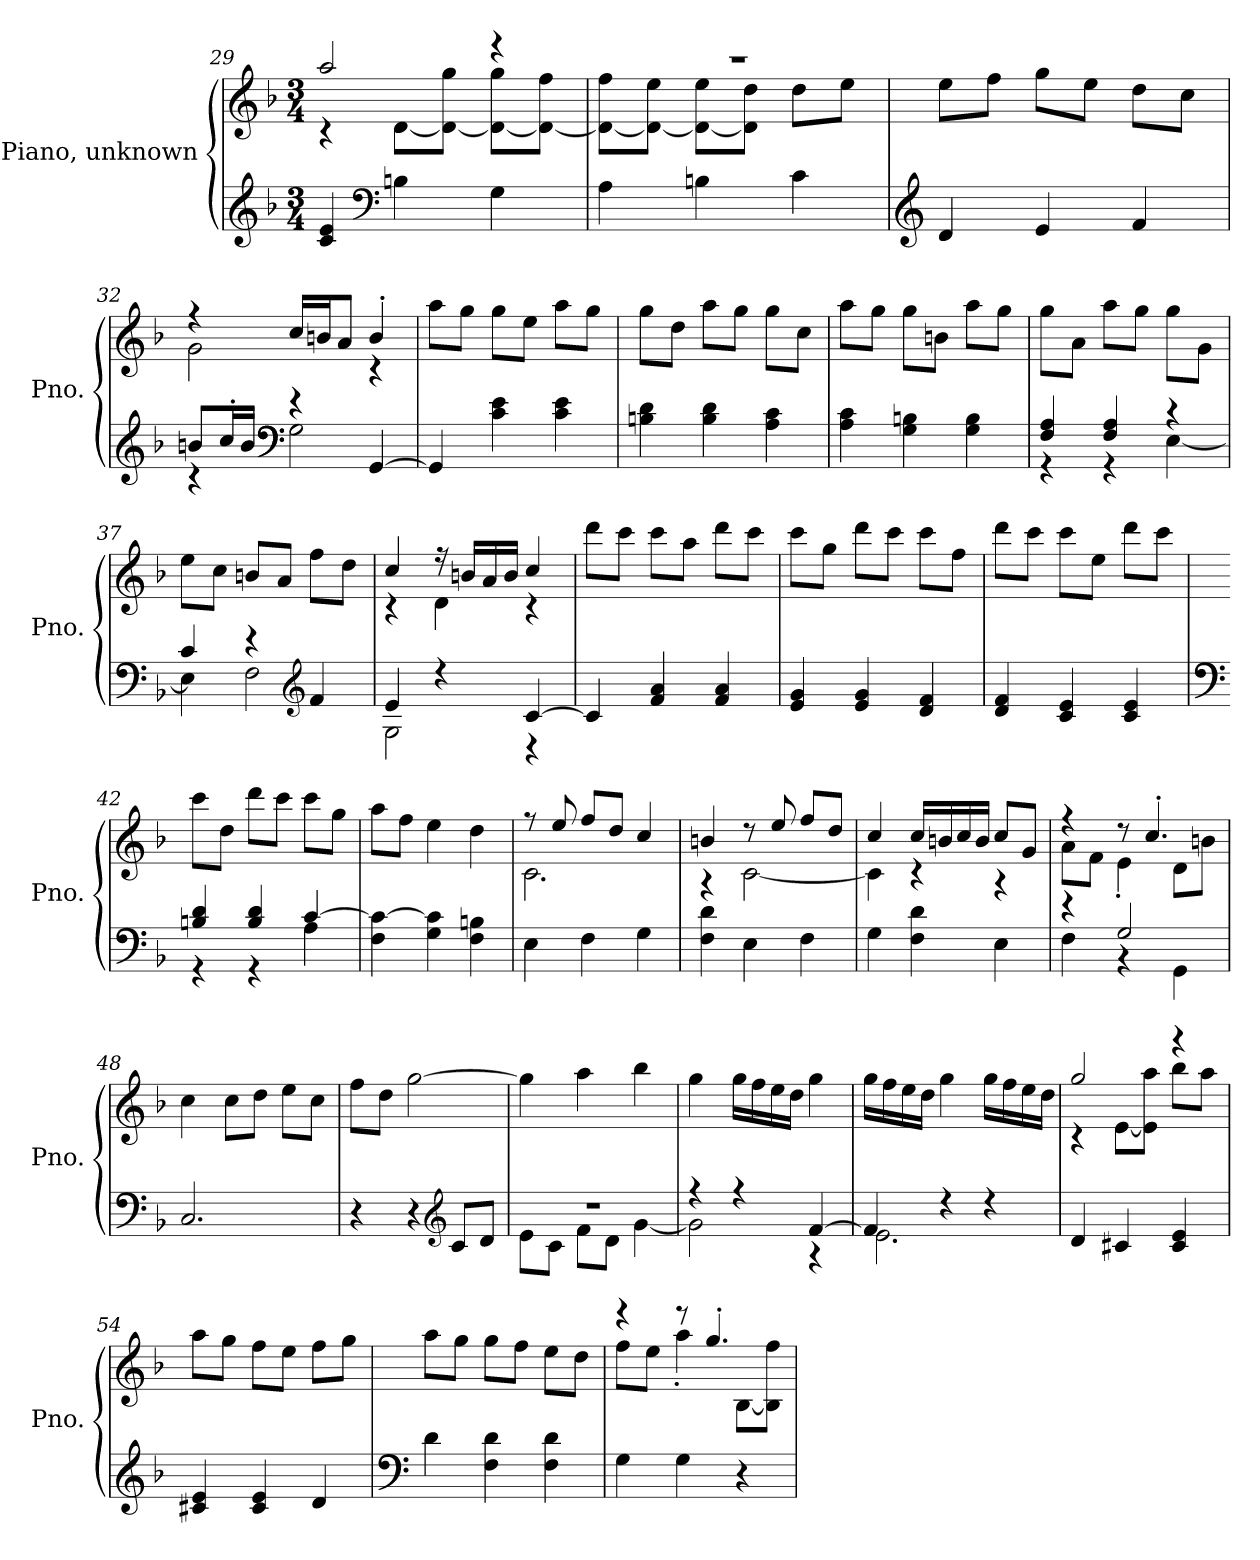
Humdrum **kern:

**kern	**kern
*part1	*part1
*staff2	*staff1
*I"Piano, unknown	*
*I'Pno.	*
*clefG2	*clefG2
*k[b-]	*k[b-]
*M3/4	*M3/4
=29	=29
*	*^
4c/ 4e/	2aa/	4r
*clefF4	*	*
4Bn\	.	[8d\L
.	.	8d\_ 8gg\J
4G\	4r	8d\_ 8gg\L
.	.	8d\_ 8ff\J
=30	=30	=30
4A\	2.r	8d\_ 8ff\L
.	.	8d\_ 8ee\J
4Bn\	.	8d\_ 8ee\L
.	.	8d\] 8dd\J
4c\	.	8dd\L
.	.	8ee\J
*	*v	*v
=31	=31
*clefG2	*
4d/	8ee\L
.	8ff\J
4e/	8gg\L
.	8ee\J
4f/	8dd\L
.	8cc\J
!!LO:LB:g=z
=32	=32
*^	*^
8bn/L	4r	4r	2g\
16cc'/L	.	.	.
16b/JJ	.	.	.
*clefF4	*	*	*
4r	2G\	16cc/LL	.
.	.	16bn/J	.
.	.	8a/J	.
[4GG/	.	4b'/	4r
*v	*v	*	*
*	*v	*v
=33	=33
4GG/]	8aa\L
.	8gg\J
4c\ 4e\	8gg\L
.	8ee\J
4c\ 4e\	8aa\L
.	8gg\J
=34	=34
4Bn\ 4d\	8gg\L
.	8dd\J
4B\ 4d\	8aa\L
.	8gg\J
4A\ 4c\	8gg\L
.	8cc\J
=35	=35
4A\ 4c\	8aa\L
.	8gg\J
4G\ 4Bn\	8gg\L
.	8bn\J
4G\ 4B\	8aa\L
.	8gg\J
=36	=36
*^	*
4F/ 4A/	4r	8gg\L
.	.	8a\J
4F/ 4A/	4r	8aa\L
.	.	8gg\J
4r	[4E\	8gg\L
.	.	8g\J
!!LO:LB:g=z
=37	=37	=37
4c/	4E\]	8ee\L
.	.	8cc\J
4r	2F\	8bn/L
.	.	8a/J
*clefG2	*	*
4f/	.	8ff\L
.	.	8dd\J
=38	=38	=38
*	*	*^
4e/	2G\	4cc/	4r
4r	.	16r	4d\
.	.	16bn/LL	.
.	.	16a/	.
.	.	16b/JJ	.
[4c/	4r	4cc/	4r
*v	*v	*	*
*	*v	*v
=39	=39
4c/]	8ddd\L
.	8ccc\J
4f/ 4a/	8ccc\L
.	8aa\J
4f/ 4a/	8ddd\L
.	8ccc\J
=40	=40
4e/ 4g/	8ccc\L
.	8gg\J
4e/ 4g/	8ddd\L
.	8ccc\J
4d/ 4f/	8ccc\L
.	8ff\J
=41	=41
4d/ 4f/	8ddd\L
.	8ccc\J
4c/ 4e/	8ccc\L
.	8ee\J
4c/ 4e/	8ddd\L
.	8ccc\J
!!LO:LB:g=z
=42	=42
*clefF4	*
*^	*
4Bn/ 4d/	4r	8ccc\L
.	.	8dd\J
4B/ 4d/	4r	8ddd\L
.	.	8ccc\J
[4c/	4A\	8ccc\L
.	.	8gg\J
*v	*v	*
=43	=43
4F\ 4c\_	8aa\L
.	8ff\J
4G\ 4c\]	4ee\
4F\ 4Bn\	4dd\
=44	=44
*	*^
4E\	8r	2.c\
.	8ee/	.
4F\	8ff/L	.
.	8dd/J	.
4G\	4cc/	.
=45	=45	=45
4F\ 4d\	4bn/	4r
4E\	8r	[2c\
.	8ee/	.
4F\	8ff/L	.
.	8dd/J	.
=46	=46	=46
4G\	4cc/	4c\]
4F\ 4d\	16cc/LL	4r
.	16bn/	.
.	16cc/	.
.	16b/JJ	.
4E\	8cc/L	4r
.	8g/J	.
=47	=47	=47
*^	*	*
4r	4F\	4r	8a\L
.	.	.	8f\J
2G/	4r	8r	4e'\
.	.	4.cc'/	.
.	4GG\	.	8d\L
.	.	.	8bn\J
*v	*v	*	*
*	*v	*v
!!LO:LB:g=z
=48	=48
2.C/	4cc\
.	8cc\L
.	8dd\J
.	8ee\L
.	8cc\J
=49	=49
4r	8ff\L
.	8dd\J
4r	[2gg\
*clefG2	*
8c/L	.
8d/J	.
=50	=50
*^	*
2.r	8e\L	4gg\]
.	8c\J	.
.	8f\L	4aa\
.	8d\J	.
.	[4g\	4bb-\
=51	=51	=51
4r	2g\]	4gg\
4r	.	16gg\LL
.	.	16ff\
.	.	16ee\
.	.	16dd\JJ
[4f/	4r	4gg\
=52	=52	=52
4f/]	2.e\	16gg\LL
.	.	16ff\
.	.	16ee\
.	.	16dd\JJ
4r	.	4gg\
4r	.	16gg\LL
.	.	16ff\
.	.	16ee\
.	.	16dd\JJ
*v	*v	*
=53	=53
*	*^
4d/	2gg/	4r
4c#X/	.	[8e\L
.	.	8e\] 8aa\J
4c#/ 4e/	4r	8bb-\L
.	.	8aa\J
*	*v	*v
!!LO:LB:g=z
=54	=54
4c#X/ 4e/	8aa\L
.	8gg\J
4c#/ 4e/	8ff\L
.	8ee\J
4d/	8ff\L
.	8gg\J
=55	=55
*clefF4	*
4d\	8aa\L
.	8gg\J
4F\ 4d\	8gg\L
.	8ff\J
4F\ 4d\	8ee\L
.	8dd\J
=56	=56
*	*^
4G\	4r	8ff\L
.	.	8ee\J
4G\	8r	4aa'\
.	4.gg'/	.
4r	.	[8B-\L
.	.	8B-\] 8ff\J
*	*v	*v
=	=
*-	*-
